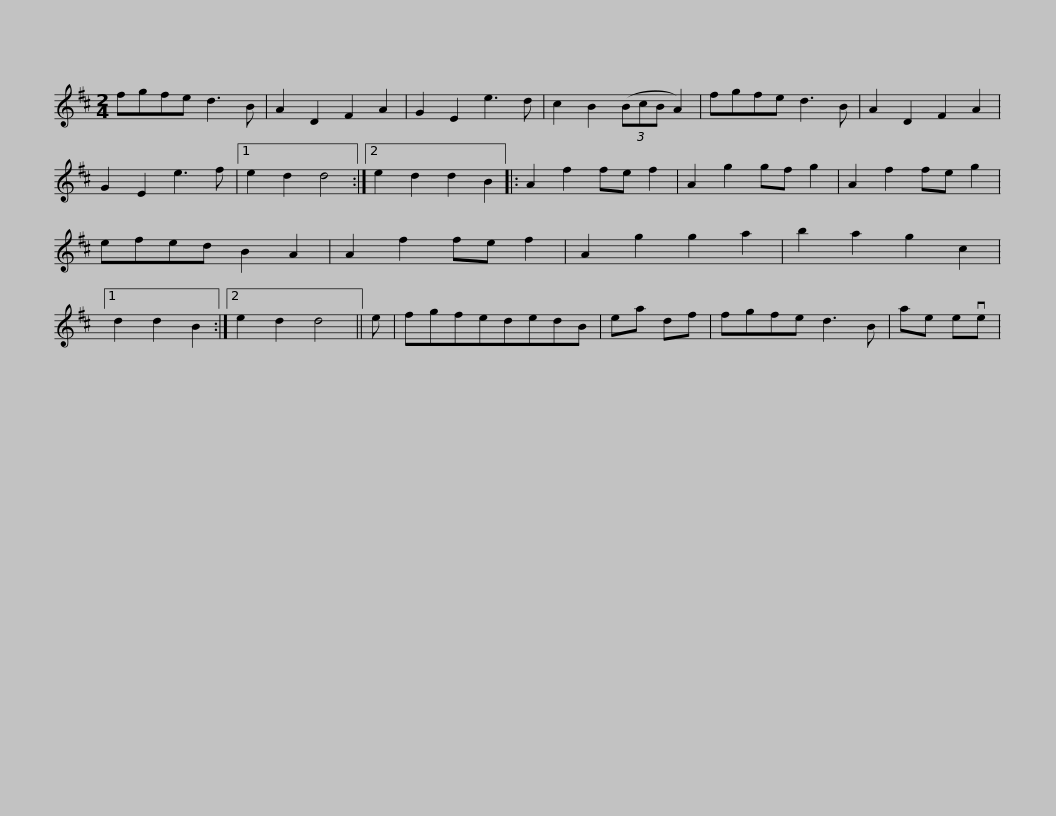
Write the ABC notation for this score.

X:1
L:1/8
M:2/4
I:linebreak $
K:D
V:1 treble
V:1
 fgfe d3 B | A2 D2 F2 A2 | G2 E2 e3 d | c2 B2 (3(BcB A2) | fgfe d3 B | %5
 A2 D2 F2 A2 | G2 E2 e3 f |1 e2 d2 d4 :|2$ e2 d2 d2 B2 |: A2 f2 fe f2 | %10
 A2 g2 gf g2 | A2 f2 fe g2 | efed B2 A2 | A2 f2 fe f2 | A2 g2 g2 a2 | %15
 b2 a2 g2 c2 |1$ d2 d2 B2 :|2 e2 d2 d4 || e | fgfededB | %20
 ea df | fgfe d3 B | ae eve | %23
